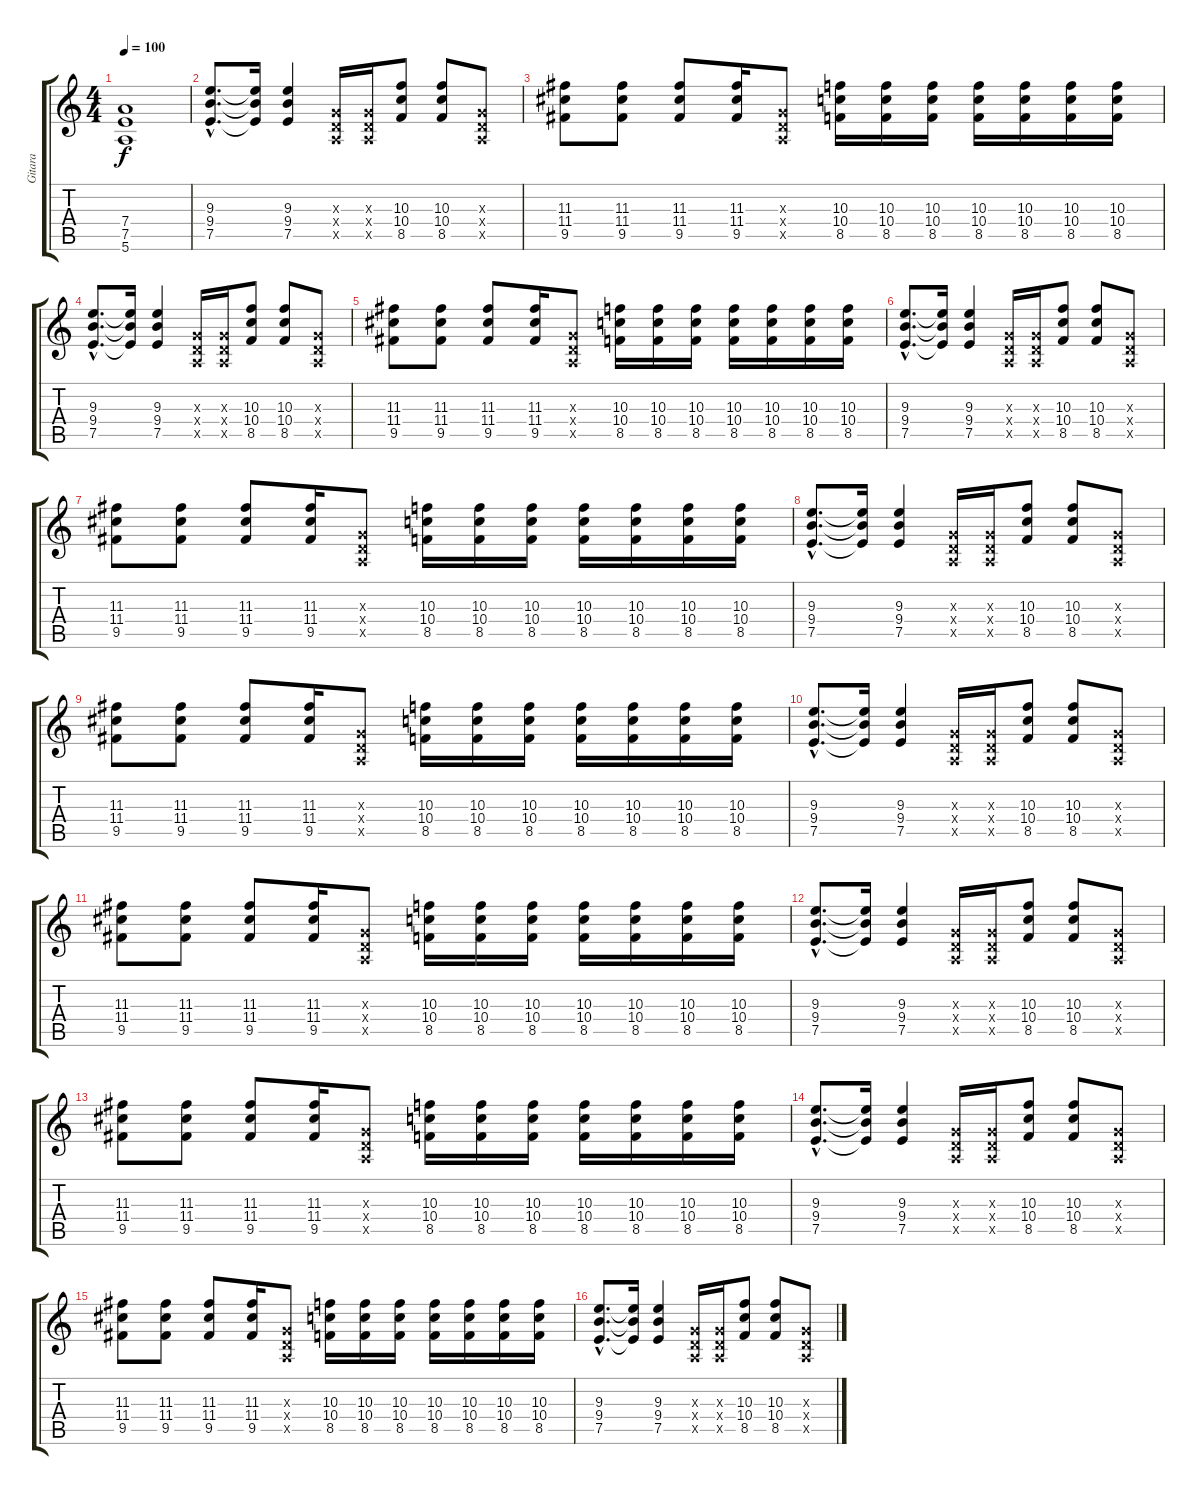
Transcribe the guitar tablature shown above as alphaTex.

\track ("Gitara" "Gitara") {instrument overdrivenguitar}
\staff {score tabs}
\tuning (E4 B3 G3 D3 A2 E2) {hide}
\ts (4 4)
\tempo 100
\clef g2
\ks c
(7.4{t} 7.5{t} 5.6{t}).1{dy f} |
(9.3{hac} 9.4{hac} 7.5{hac}).8{d} (9.3{t} 9.4{t} 7.5{t}).16 (9.3 9.4 7.5).4 (0.3{x} 0.4{x} 0.5{x}).16 (0.3{x} 0.4{x} 0.5{x}).16 (10.3 10.4 8.5).8 (10.3 10.4 8.5).8 (0.3{x} 0.4{x} 0.5{x}).8 |
(11.3 11.4 9.5).8 (11.3 11.4 9.5).8 (11.3 11.4 9.5).8 (11.3 11.4 9.5).16 (0.3{x} 0.4{x} 0.5{x}).8 (10.3 10.4 8.5).16 (10.3 10.4 8.5).16 (10.3 10.4 8.5).16 (10.3 10.4 8.5).16 (10.3 10.4 8.5).16 (10.3 10.4 8.5).16 (10.3 10.4 8.5).16 |
(9.3{hac} 9.4{hac} 7.5{hac}).8{d} (9.3{t} 9.4{t} 7.5{t}).16 (9.3 9.4 7.5).4 (0.3{x} 0.4{x} 0.5{x}).16 (0.3{x} 0.4{x} 0.5{x}).16 (10.3 10.4 8.5).8 (10.3 10.4 8.5).8 (0.3{x} 0.4{x} 0.5{x}).8 |
(11.3 11.4 9.5).8 (11.3 11.4 9.5).8 (11.3 11.4 9.5).8 (11.3 11.4 9.5).16 (0.3{x} 0.4{x} 0.5{x}).8 (10.3 10.4 8.5).16 (10.3 10.4 8.5).16 (10.3 10.4 8.5).16 (10.3 10.4 8.5).16 (10.3 10.4 8.5).16 (10.3 10.4 8.5).16 (10.3 10.4 8.5).16 |
(9.3{hac} 9.4{hac} 7.5{hac}).8{d} (9.3{t} 9.4{t} 7.5{t}).16 (9.3 9.4 7.5).4 (0.3{x} 0.4{x} 0.5{x}).16 (0.3{x} 0.4{x} 0.5{x}).16 (10.3 10.4 8.5).8 (10.3 10.4 8.5).8 (0.3{x} 0.4{x} 0.5{x}).8 |
(11.3 11.4 9.5).8 (11.3 11.4 9.5).8 (11.3 11.4 9.5).8 (11.3 11.4 9.5).16 (0.3{x} 0.4{x} 0.5{x}).8 (10.3 10.4 8.5).16 (10.3 10.4 8.5).16 (10.3 10.4 8.5).16 (10.3 10.4 8.5).16 (10.3 10.4 8.5).16 (10.3 10.4 8.5).16 (10.3 10.4 8.5).16 |
(9.3{hac} 9.4{hac} 7.5{hac}).8{d} (9.3{t} 9.4{t} 7.5{t}).16 (9.3 9.4 7.5).4 (0.3{x} 0.4{x} 0.5{x}).16 (0.3{x} 0.4{x} 0.5{x}).16 (10.3 10.4 8.5).8 (10.3 10.4 8.5).8 (0.3{x} 0.4{x} 0.5{x}).8 |
(11.3 11.4 9.5).8 (11.3 11.4 9.5).8 (11.3 11.4 9.5).8 (11.3 11.4 9.5).16 (0.3{x} 0.4{x} 0.5{x}).8 (10.3 10.4 8.5).16 (10.3 10.4 8.5).16 (10.3 10.4 8.5).16 (10.3 10.4 8.5).16 (10.3 10.4 8.5).16 (10.3 10.4 8.5).16 (10.3 10.4 8.5).16 |
(9.3{hac} 9.4{hac} 7.5{hac}).8{d} (9.3{t} 9.4{t} 7.5{t}).16 (9.3 9.4 7.5).4 (0.3{x} 0.4{x} 0.5{x}).16 (0.3{x} 0.4{x} 0.5{x}).16 (10.3 10.4 8.5).8 (10.3 10.4 8.5).8 (0.3{x} 0.4{x} 0.5{x}).8 |
(11.3 11.4 9.5).8 (11.3 11.4 9.5).8 (11.3 11.4 9.5).8 (11.3 11.4 9.5).16 (0.3{x} 0.4{x} 0.5{x}).8 (10.3 10.4 8.5).16 (10.3 10.4 8.5).16 (10.3 10.4 8.5).16 (10.3 10.4 8.5).16 (10.3 10.4 8.5).16 (10.3 10.4 8.5).16 (10.3 10.4 8.5).16 |
(9.3{hac} 9.4{hac} 7.5{hac}).8{d} (9.3{t} 9.4{t} 7.5{t}).16 (9.3 9.4 7.5).4 (0.3{x} 0.4{x} 0.5{x}).16 (0.3{x} 0.4{x} 0.5{x}).16 (10.3 10.4 8.5).8 (10.3 10.4 8.5).8 (0.3{x} 0.4{x} 0.5{x}).8 |
(11.3 11.4 9.5).8 (11.3 11.4 9.5).8 (11.3 11.4 9.5).8 (11.3 11.4 9.5).16 (0.3{x} 0.4{x} 0.5{x}).8 (10.3 10.4 8.5).16 (10.3 10.4 8.5).16 (10.3 10.4 8.5).16 (10.3 10.4 8.5).16 (10.3 10.4 8.5).16 (10.3 10.4 8.5).16 (10.3 10.4 8.5).16 |
(9.3{hac} 9.4{hac} 7.5{hac}).8{d} (9.3{t} 9.4{t} 7.5{t}).16 (9.3 9.4 7.5).4 (0.3{x} 0.4{x} 0.5{x}).16 (0.3{x} 0.4{x} 0.5{x}).16 (10.3 10.4 8.5).8 (10.3 10.4 8.5).8 (0.3{x} 0.4{x} 0.5{x}).8 |
(11.3 11.4 9.5).8 (11.3 11.4 9.5).8 (11.3 11.4 9.5).8 (11.3 11.4 9.5).16 (0.3{x} 0.4{x} 0.5{x}).8 (10.3 10.4 8.5).16 (10.3 10.4 8.5).16 (10.3 10.4 8.5).16 (10.3 10.4 8.5).16 (10.3 10.4 8.5).16 (10.3 10.4 8.5).16 (10.3 10.4 8.5).16 |
(9.3{hac} 9.4{hac} 7.5{hac}).8{d} (9.3{t} 9.4{t} 7.5{t}).16 (9.3 9.4 7.5).4 (0.3{x} 0.4{x} 0.5{x}).16 (0.3{x} 0.4{x} 0.5{x}).16 (10.3 10.4 8.5).8 (10.3 10.4 8.5).8 (0.3{x} 0.4{x} 0.5{x}).8
